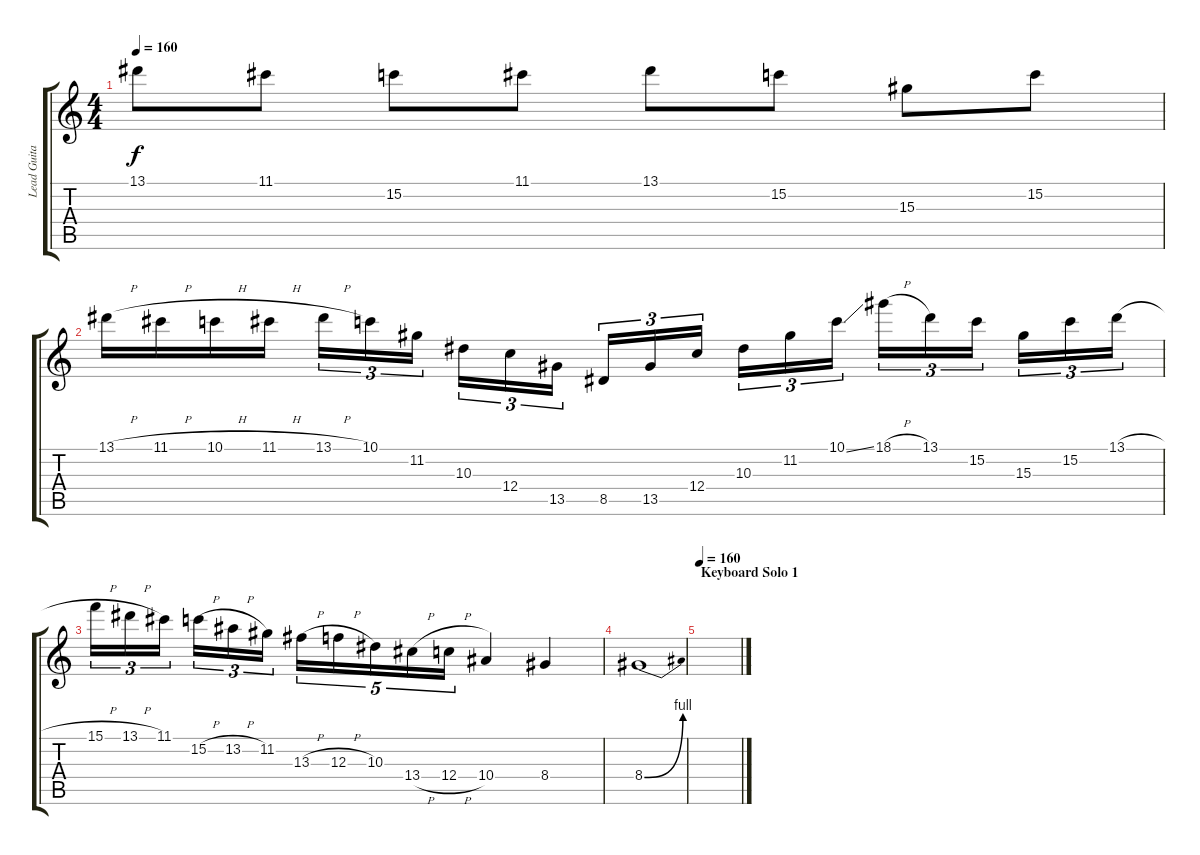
\track ("Lead Guitar" "Lead Guita") {instrument distortionguitar}
\staff {score tabs}
\tuning (D4 A3 F3 C3 G2 D2) {hide}
\ts (4 4)
\tempo 160
\clef g2
\ks c
13.1.8{dy f} 11.1.8 15.2.8 11.1.8 13.1.8 15.2.8 15.3.8 15.2.8 |
13.1{h}.16 11.1{h}.16 10.1{h}.16 11.1{h}.16 13.1{h}.16{tu (3 2)} 10.1.16{tu (3 2)} 11.2.16{tu (3 2)} 10.3.16{tu (3 2)} 12.4.16{tu (3 2)} 13.5.16{tu (3 2)} 8.5.16{tu (3 2)} 13.5.16{tu (3 2)} 12.4.16{tu (3 2)} 10.3.16{tu (3 2)} 11.2.16{tu (3 2)} 10.1{ss}.16{tu (3 2)} 18.1{h}.16{tu (3 2)} 13.1.16{tu (3 2)} 15.2.16{tu (3 2)} 15.3.16{tu (3 2)} 15.2.16{tu (3 2)} 13.1{h}.16{tu (3 2)} |
15.1{h}.16{tu (3 2)} 13.1{h}.16{tu (3 2)} 11.1.16{tu (3 2)} 15.2{h}.16{tu (3 2)} 13.2{h}.16{tu (3 2)} 11.2.16{tu (3 2)} 13.3{h}.16{tu (5 4)} 12.3{h}.16{tu (5 4)} 10.3.16{tu (5 4)} 13.4{h}.16{tu (5 4)} 12.4{h}.16{tu (5 4)} 10.4.4 8.4.4 |
8.4{be (bend 0 0 60 4)}.1 |
\section ("" "Keyboard Solo 1")
\tempo 160
